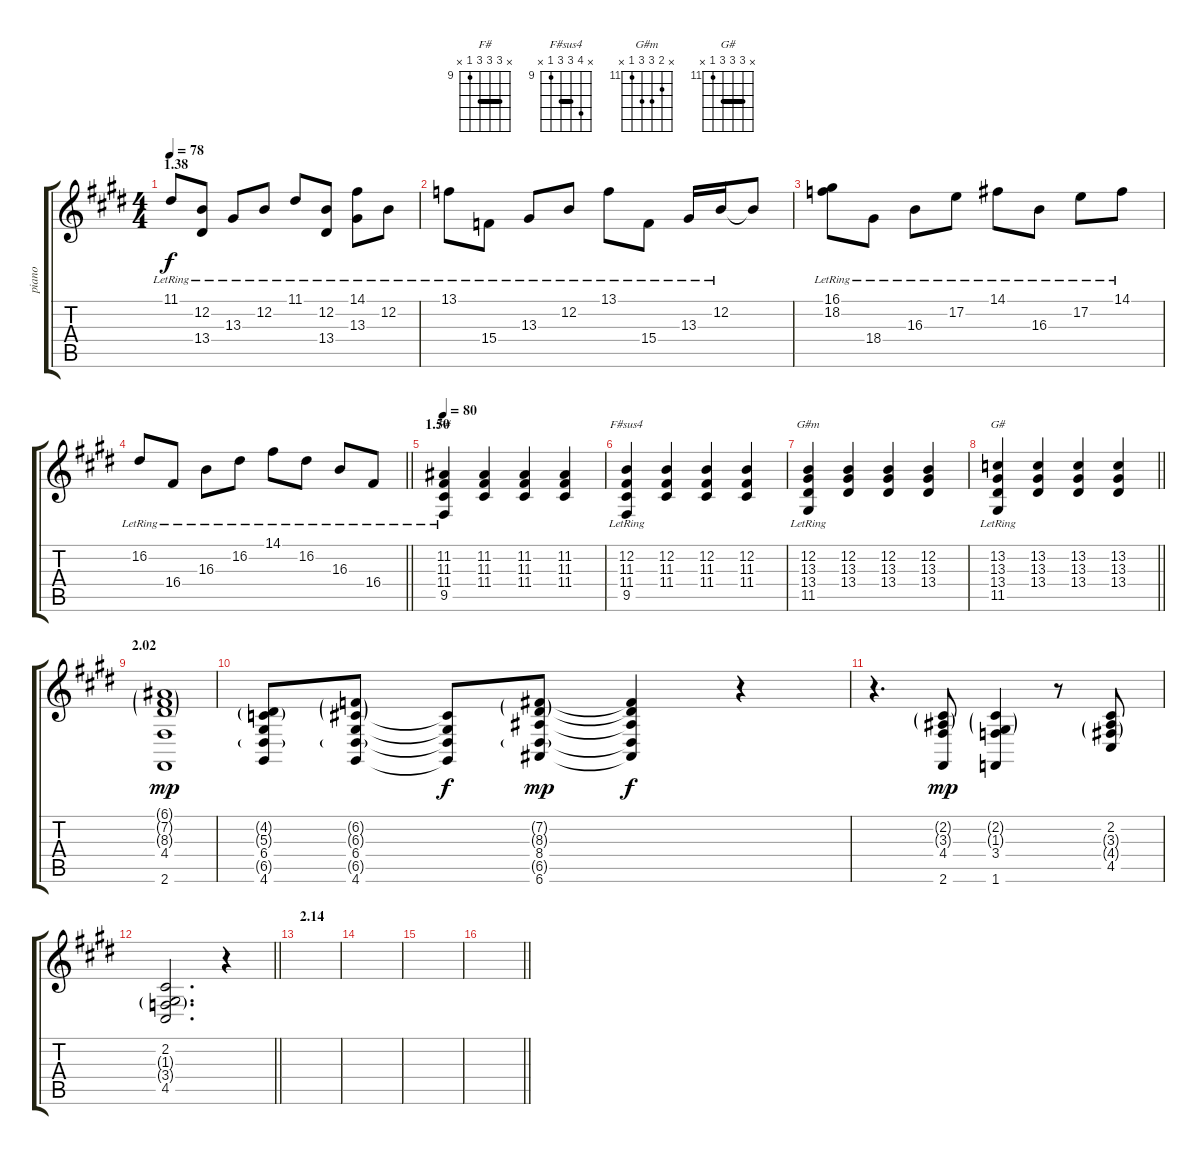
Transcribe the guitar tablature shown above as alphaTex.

\track ("piano" "piano") {instrument brightacousticpiano}
\staff {score tabs}
\tuning (E4 B3 G3 D3 A2 E2) {hide}
\chord ("F#" x 11 11 11 9 x) {firstfret 9 barre 11}
\chord ("F#sus4" x 12 11 11 9 x) {firstfret 9 barre 11}
\chord ("G#m" x 12 13 13 11 x) {firstfret 11}
\chord ("G#" x 13 13 13 11 x) {firstfret 11 barre 13}
\ts (4 4)
\section ("" "1.38")
\tempo 78
\clef g2
\ks e
11.1{lr}.8{dy f} (12.2{lr} 13.4{lr}).8 13.3{lr}.8 12.2{lr}.8 11.1{lr}.8 (12.2{lr} 13.4{lr}).8 (14.1{lr} 13.3{lr}).8 12.2{lr}.8 |
13.1{lr}.8 15.4{lr}.8 13.3{lr}.8 12.2{lr}.8 13.1{lr}.8 15.4{lr}.8 13.3{lr}.16 12.2{lr}.16 12.2{t}.8 |
(16.1{lr} 18.2{lr}).8 18.4{lr}.8 16.3{lr}.8 17.2{lr}.8 14.1{lr}.8 16.3{lr}.8 17.2{lr}.8 14.1{lr}.8 |
\barLineRight lightlight
16.2{lr}.8 16.4{lr}.8 16.3{lr}.8 16.2{lr}.8 14.1{lr}.8 16.2{lr}.8 16.3{lr}.8 16.4{lr}.8 |
\section ("" "1.50")
\tempo 80
(11.2 11.3 11.4 9.5{lr}).4{ch "F#"} (11.2 11.3 11.4).4 (11.2 11.3 11.4).4 (11.2 11.3 11.4).4 |
(12.2 11.3 11.4 9.5{lr}).4{ch "F#sus4"} (12.2 11.3 11.4).4 (12.2 11.3 11.4).4 (12.2 11.3 11.4).4 |
(12.2 13.3 13.4 11.5{lr}).4{ch "G#m"} (12.2 13.3 13.4).4 (12.2 13.3 13.4).4 (12.2 13.3 13.4).4 |
\barLineRight lightlight
(13.2 13.3 13.4 11.5{lr}).4{ch "G#"} (13.2 13.3 13.4).4 (13.2 13.3 13.4).4 (13.2 13.3 13.4).4 |
\section ("" "2.02")
(6.1{g} 7.2{g} 8.3{g} 4.4 2.6).1{dy mp} |
(4.2{g} 5.3{g} 6.4 6.5{g} 4.6).8 (6.2{g} 6.3{g} 6.4 6.5{g} 4.6).8 (6.3{t} 6.4{t} 6.5{t} 4.6{t}).8{dy f} (7.2{g} 8.3{g} 8.4 6.5{g} 6.6).8{dy mp} (7.2{t} 8.3{t} 8.4{t} 6.5{t} 6.6{t}).4{dy f} r.4 |
r.4{d} (2.2{g} 3.3{g} 4.4 2.6).8{dy mp} (2.2{g} 1.3{g} 3.4 1.6).4 r.8 (2.2 3.3{g} 4.4{g} 4.5).8 |
\barLineRight lightlight
(2.2 1.3{g} 3.4{g} 4.5).2{d} r.4 |
\section ("" "2.14")
|
|
|
\barLineRight lightlight
